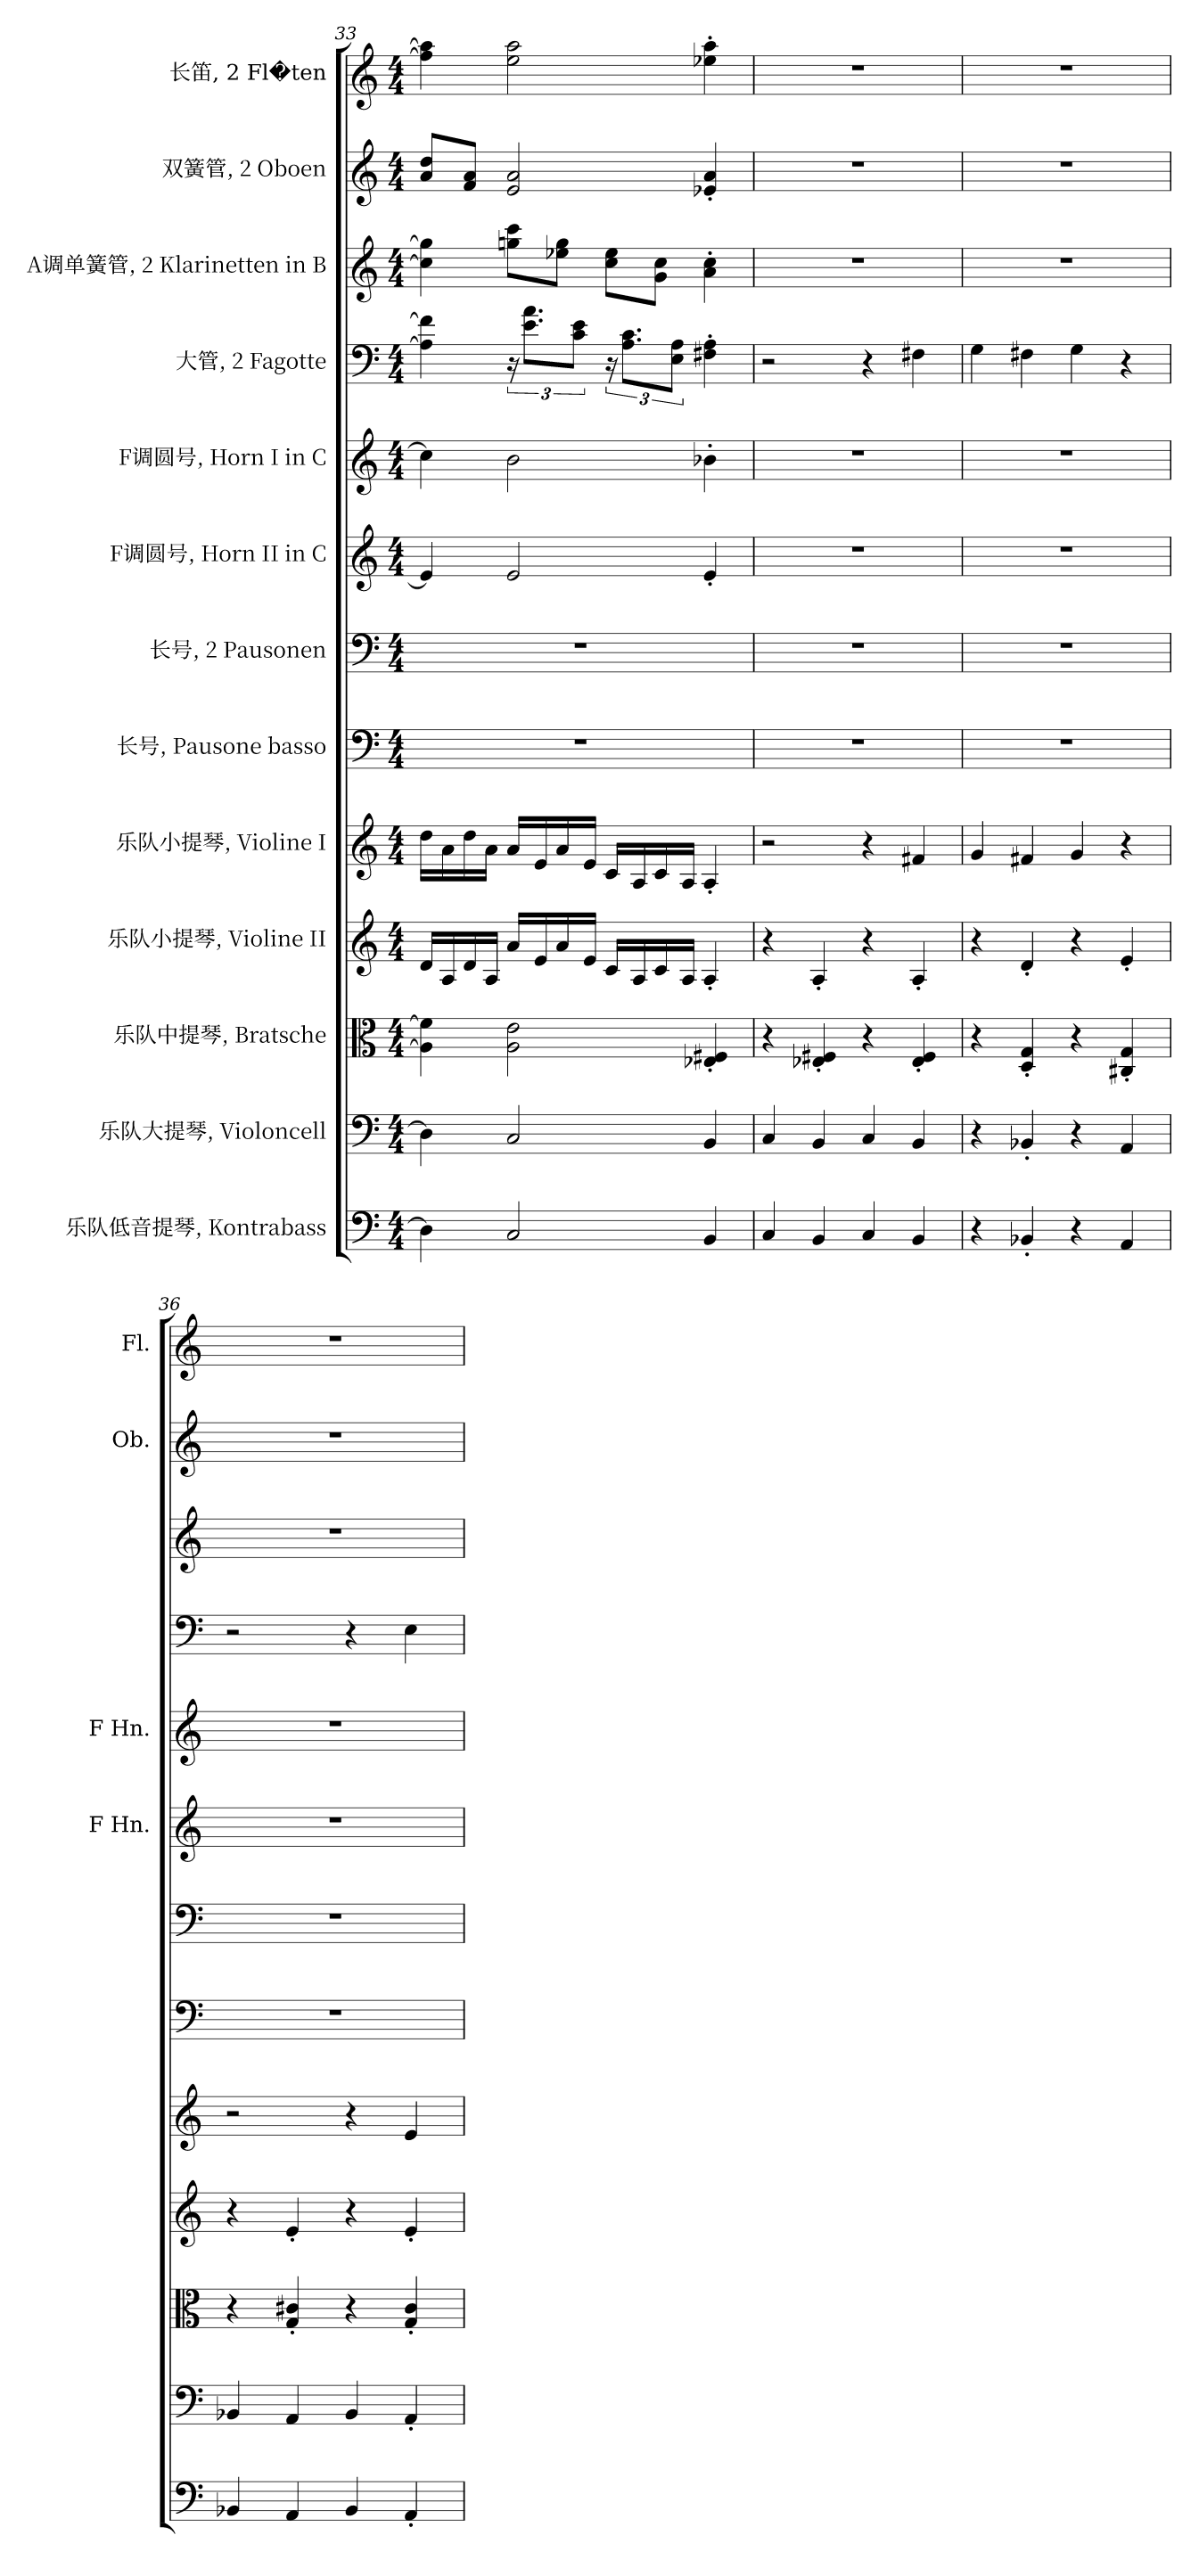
**kern	**kern	**kern	**kern	**kern	**kern	**kern	**kern	**kern	**kern	**kern	**kern	**kern
*part13	*part12	*part11	*part10	*part9	*part8	*part7	*part6	*part5	*part4	*part3	*part2	*part1
*staff13	*staff12	*staff11	*staff10	*staff9	*staff8	*staff7	*staff6	*staff5	*staff4	*staff3	*staff2	*staff1
*I"乐队低音提琴, Kontrabass	*I"乐队大提琴, Violoncell	*I"乐队中提琴, Bratsche	*I"乐队小提琴, Violine II	*I"乐队小提琴, Violine I	*I"长号, Pausone basso	*I"长号, 2 Pausonen	*I"F调圆号, Horn II in C	*I"F调圆号, Horn I in C	*I"大管, 2 Fagotte	*I"A调单簧管, 2 Klarinetten in B	*I"双簧管, 2 Oboen	*I"长笛, 2 Fl�ten
*	*	*	*	*	*	*	*I'F Hn.	*I'F Hn.	*	*	*I'Ob.	*I'Fl.
*clefF4	*clefF4	*clefC3	*clefG2	*clefG2	*clefF4	*clefF4	*clefG2	*clefG2	*clefF4	*clefG2	*clefG2	*clefG2
*ITrd7c12	*	*	*	*	*	*	*ITrd4c7	*ITrd4c7	*	*ITrd2c3	*	*
*k[]	*k[]	*k[]	*k[]	*k[]	*k[]	*k[]	*k[b-]	*k[b-]	*k[]	*k[f#c#g#]	*k[]	*k[]
*M4/4	*M4/4	*M4/4	*M4/4	*M4/4	*M4/4	*M4/4	*M4/4	*M4/4	*M4/4	*M4/4	*M4/4	*M4/4
=33	=33	=33	=33	=33	=33	=33	=33	=33	=33	=33	=33	=33
4DD\]	4D\]	4A\] 4f\]	16d/LL	16dd\LL	1r	1r	4A/]	4f\]	4A\] 4f\]	4a\] 4ee#\]	8a/ 8dd/L	4ff\] 4aa\]
.	.	.	16A/	16a\	.	.	.	.	.	.	.	.
.	.	.	16d/	16dd\	.	.	.	.	.	.	8f/ 8a/J	.
.	.	.	16A/JJ	16a\JJ	.	.	.	.	.	.	.	.
2CC/	2C/	2A\ 2e\	16a/LL	16a/LL	.	.	2A/	2e\	24r	8een\ 8aa\L	2e/ 2a/	2ee\ 2aa\
.	.	.	.	.	.	.	.	.	12.e\ 12.a\L	.	.	.
.	.	.	16e/	16e/	.	.	.	.	.	.	.	.
.	.	.	16a/	16a/	.	.	.	.	.	8ccn\ 8ee\J	.	.
.	.	.	.	.	.	.	.	.	12c\ 12e\J	.	.	.
.	.	.	16e/JJ	16e/JJ	.	.	.	.	.	.	.	.
.	.	.	16c/LL	16c/LL	.	.	.	.	24r	8a\ 8cc\L	.	.
.	.	.	.	.	.	.	.	.	12.A\ 12.c\L	.	.	.
.	.	.	16A/	16A/	.	.	.	.	.	.	.	.
.	.	.	16c/	16c/	.	.	.	.	.	8e\ 8a\J	.	.
.	.	.	.	.	.	.	.	.	12E\ 12A\J	.	.	.
.	.	.	16A/JJ	16A/JJ	.	.	.	.	.	.	.	.
4BBB/	4BB/	4E-X/' 4F#X/'	4A'/	4A'/	.	.	4A'/	4e-X'\	4F#X\' 4A\'	4f#\' 4a\'	4e-X/' 4a/'	4ee-X\' 4aa\'
=34	=34	=34	=34	=34	=34	=34	=34	=34	=34	=34	=34	=34
4CC/	4C/	4r	4r	2r	1r	1r	1r	1r	2r	1r	1r	1r
4BBB/	4BB/	4E-X/' 4F#X/'	4A'/	.	.	.	.	.	.	.	.	.
4CC/	4C/	4r	4r	4r	.	.	.	.	4r	.	.	.
4BBB/	4BB/	4E-/' 4F#/'	4A'/	4f#X/	.	.	.	.	4F#X\	.	.	.
!!LO:PB:g=z
=35	=35	=35	=35	=35	=35	=35	=35	=35	=35	=35	=35	=35
4r	4r	4r	4r	4g/	1r	1r	1r	1r	4G\	1r	1r	1r
4BBB-X'/	4BB-X'/	4D/' 4G/'	4d'/	4f#X/	.	.	.	.	4F#X\	.	.	.
4r	4r	4r	4r	4g/	.	.	.	.	4G\	.	.	.
4AAA/	4AA/	4C#X/' 4G/'	4e'/	4r	.	.	.	.	4r	.	.	.
=36	=36	=36	=36	=36	=36	=36	=36	=36	=36	=36	=36	=36
4BBB-X/	4BB-X/	4r	4r	2r	1r	1r	1r	1r	2r	1r	1r	1r
4AAA/	4AA/	4G/' 4c#X/'	4e'/	.	.	.	.	.	.	.	.	.
4BBB-/	4BB-/	4r	4r	4r	.	.	.	.	4r	.	.	.
4AAA'/	4AA'/	4G/' 4c#/'	4e'/	4e/	.	.	.	.	4E\	.	.	.
=	=	=	=	=	=	=	=	=	=	=	=	=
*-	*-	*-	*-	*-	*-	*-	*-	*-	*-	*-	*-	*-
